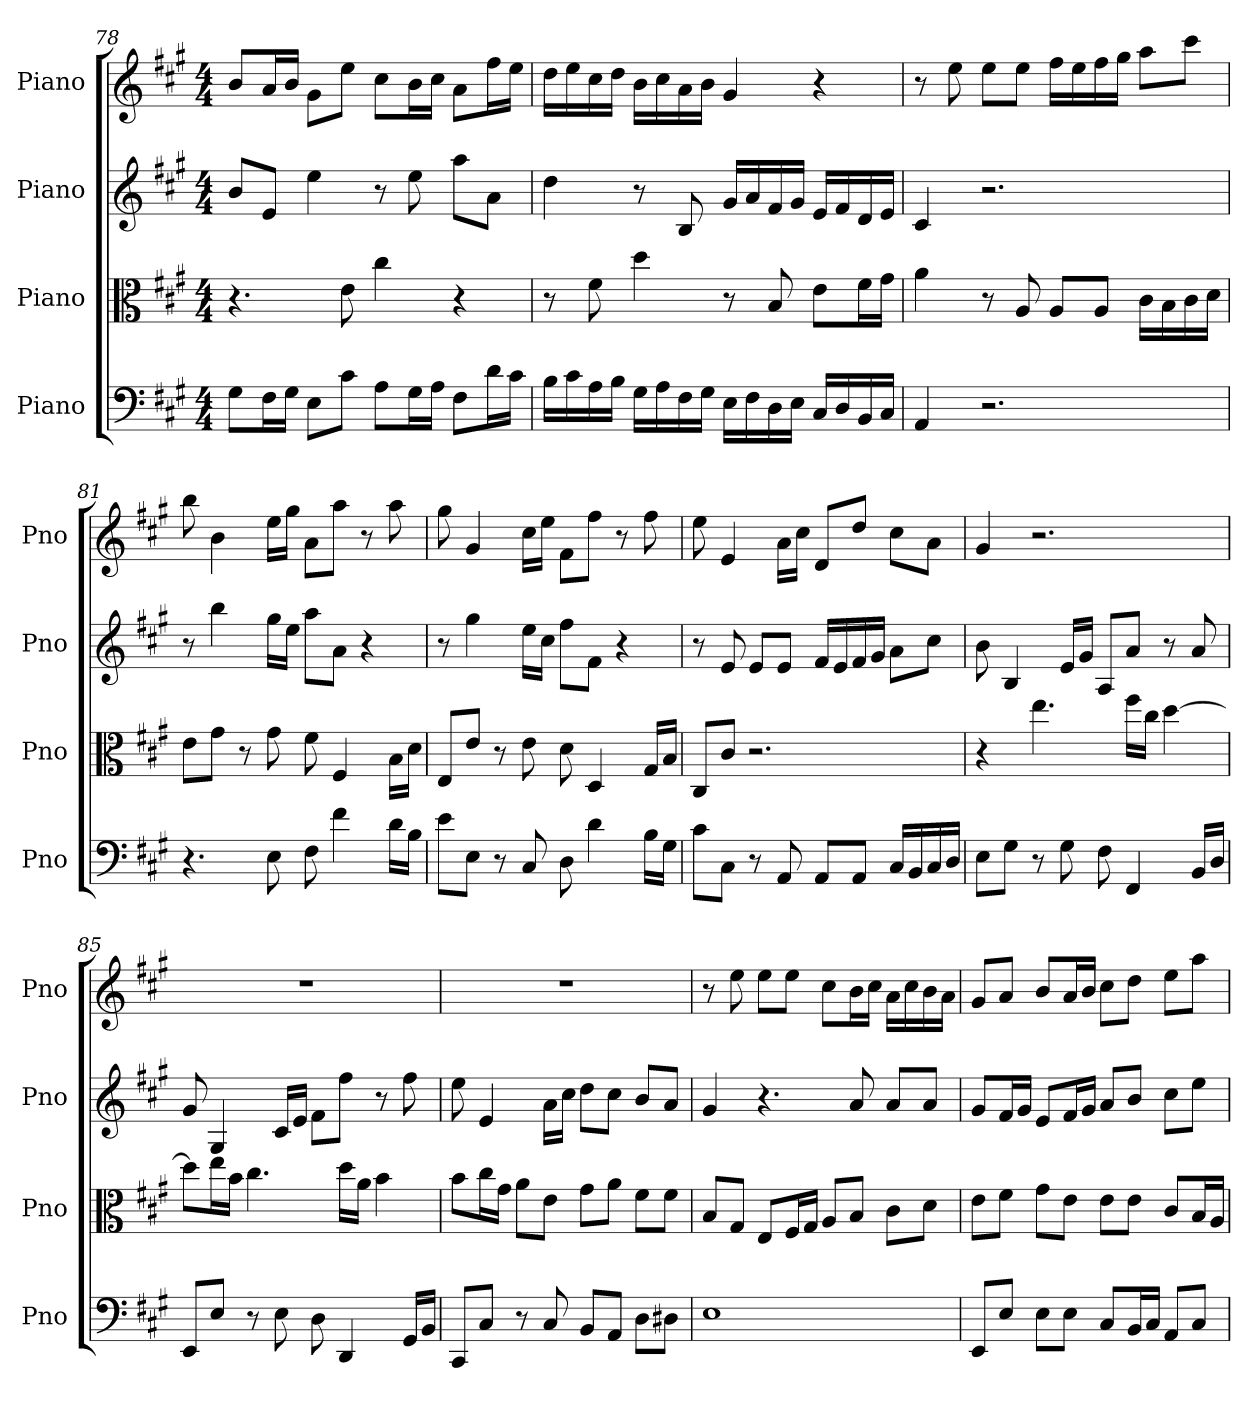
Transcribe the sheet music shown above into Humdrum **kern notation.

**kern	**kern	**kern	**kern
*part4	*part3	*part2	*part1
*staff4	*staff3	*staff2	*staff1
*I"Piano	*I"Piano	*I"Piano	*I"Piano
*I'Pno	*I'Pno	*I'Pno	*I'Pno
*clefF4	*clefC3	*clefG2	*clefG2
*k[f#c#g#]	*k[f#c#g#]	*k[f#c#g#]	*k[f#c#g#]
*M4/4	*M4/4	*M4/4	*M4/4
=78	=78	=78	=78
8G#\L	4.r	8b/L	8b/L
16F#\L	.	8e/J	16a/L
16G#\JJ	.	.	16b/JJ
8E\L	.	4ee\	8g#\L
8c#\J	8e\	.	8ee\J
8A\L	4cc#\	8r	8cc#\L
16G#\L	.	8ee\	16b\L
16A\JJ	.	.	16cc#\JJ
8F#\L	4r	8aa\L	8a\L
16d\L	.	8a\J	16ff#\L
16c#\JJ	.	.	16ee\JJ
!!LO:LB:g=z
=79	=79	=79	=79
16B\LL	8r	4dd\	16dd\LL
16c#\	.	.	16ee\
16A\	8f#\	.	16cc#\
16B\JJ	.	.	16dd\JJ
16G#\LL	4dd\	8r	16b\LL
16A\	.	.	16cc#\
16F#\	.	8B/	16a\
16G#\JJ	.	.	16b\JJ
16E\LL	8r	16g#/LL	4g#/
16F#\	.	16a/	.
16D\	8B/	16f#/	.
16E\JJ	.	16g#/JJ	.
16C#/LL	8e\L	16e/LL	4r
16D/	.	16f#/	.
16BB/	16f#\L	16d/	.
16C#/JJ	16g#\JJ	16e/JJ	.
=80	=80	=80	=80
4AA/	4a\	4c#/	8r
.	.	.	8ee\
2.r	8r	2.r	8ee\L
.	8A/	.	8ee\J
.	8A/L	.	16ff#\LL
.	.	.	16ee\
.	8A/J	.	16ff#\
.	.	.	16gg#\JJ
.	16c#\LL	.	8aa\L
.	16B\	.	.
.	16c#\	.	8ccc#\J
.	16d\JJ	.	.
=81	=81	=81	=81
4.r	8e\L	8r	8bb\
.	8g#\J	4bb\	4b\
.	8r	.	.
8E\	8g#\	16gg#\LL	16ee\LL
.	.	16ee\JJ	16gg#\JJ
8F#\	8f#\	8aa\L	8a\L
4f#\	4F#/	8a\J	8aa\J
.	.	4r	8r
16d\LL	16B\LL	.	8aa\
16B\JJ	16d\JJ	.	.
!!LO:PB:g=z
=82	=82	=82	=82
8e\L	8E/L	8r	8gg#\
8E\J	8e/J	4gg#\	4g#/
8r	8r	.	.
8C#/	8e\	16ee\LL	16cc#\LL
.	.	16cc#\JJ	16ee\JJ
8D\	8d\	8ff#\L	8f#\L
4d\	4D/	8f#\J	8ff#\J
.	.	4r	8r
16B\LL	16G#/LL	.	8ff#\
16G#\JJ	16B/JJ	.	.
=83	=83	=83	=83
8c#\L	8C#/L	8r	8ee\
8C#\J	8c#/J	8e/	4e/
8r	2.r	8e/L	.
8AA/	.	8e/J	16a\LL
.	.	.	16cc#\JJ
8AA/L	.	16f#/LL	8d/L
.	.	16e/	.
8AA/J	.	16f#/	8dd/J
.	.	16g#/JJ	.
16C#/LL	.	8a\L	8cc#\L
16BB/	.	.	.
16C#/	.	8cc#\J	8a\J
16D/JJ	.	.	.
=84	=84	=84	=84
8E\L	4r	8b\	4g#/
8G#\J	.	4B/	.
8r	4.ee\	.	2.r
8G#\	.	16e/LL	.
.	.	16g#/JJ	.
8F#\	.	8A/L	.
4FF#/	16ff#\LL	8a/J	.
.	16cc#\JJ	.	.
.	[4dd\	8r	.
16BB/LL	.	8a/	.
16D/JJ	.	.	.
!!LO:LB:g=z
=85	=85	=85	=85
8EE/L	8dd\L]	8g#/	1r
8E/J	16ee\L	4G#/	.
.	16b\JJ	.	.
8r	4.cc#\	.	.
8E\	.	16c#/LL	.
.	.	16e/JJ	.
8D\	.	8f#\L	.
4DD/	16dd\LL	8ff#\J	.
.	16a\JJ	.	.
.	4b\	8r	.
16GG#/LL	.	8ff#\	.
16BB/JJ	.	.	.
=86	=86	=86	=86
8CC#/L	8b\L	8ee\	1r
8C#/J	16cc#\L	4e/	.
.	16g#\JJ	.	.
8r	8a\L	.	.
8C#/	8e\J	16a\LL	.
.	.	16cc#\JJ	.
8BB/L	8g#\L	8dd\L	.
8AA/J	8a\J	8cc#\J	.
8D\L	8f#\L	8b/L	.
8D#X\J	8f#\J	8a/J	.
=87	=87	=87	=87
1E	8B/L	4g#/	8r
.	8G#/J	.	8ee\
.	8E/L	4.r	8ee\L
.	16F#/L	.	8ee\J
.	16G#/JJ	.	.
.	8A/L	.	8cc#\L
.	8B/J	8a/	16b\L
.	.	.	16cc#\JJ
.	8c#\L	8a/L	16a\LL
.	.	.	16cc#\
.	8d\J	8a/J	16b\
.	.	.	16a\JJ
!!LO:LB:g=z
=88	=88	=88	=88
8EE/L	8e\L	8g#/L	8g#/L
8E/J	8f#\J	16f#/L	8a/J
.	.	16g#/JJ	.
8E\L	8g#\L	8e/L	8b/L
8E\J	8e\J	16f#/L	16a/L
.	.	16g#/JJ	16b/JJ
8C#/L	8e\L	8a/L	8cc#\L
16BB/L	8e\J	8b/J	8dd\J
16C#/JJ	.	.	.
8AA/L	8c#/L	8cc#\L	8ee\L
8C#/J	16B/L	8ee\J	8aa\J
.	16A/JJ	.	.
=	=	=	=
*-	*-	*-	*-
